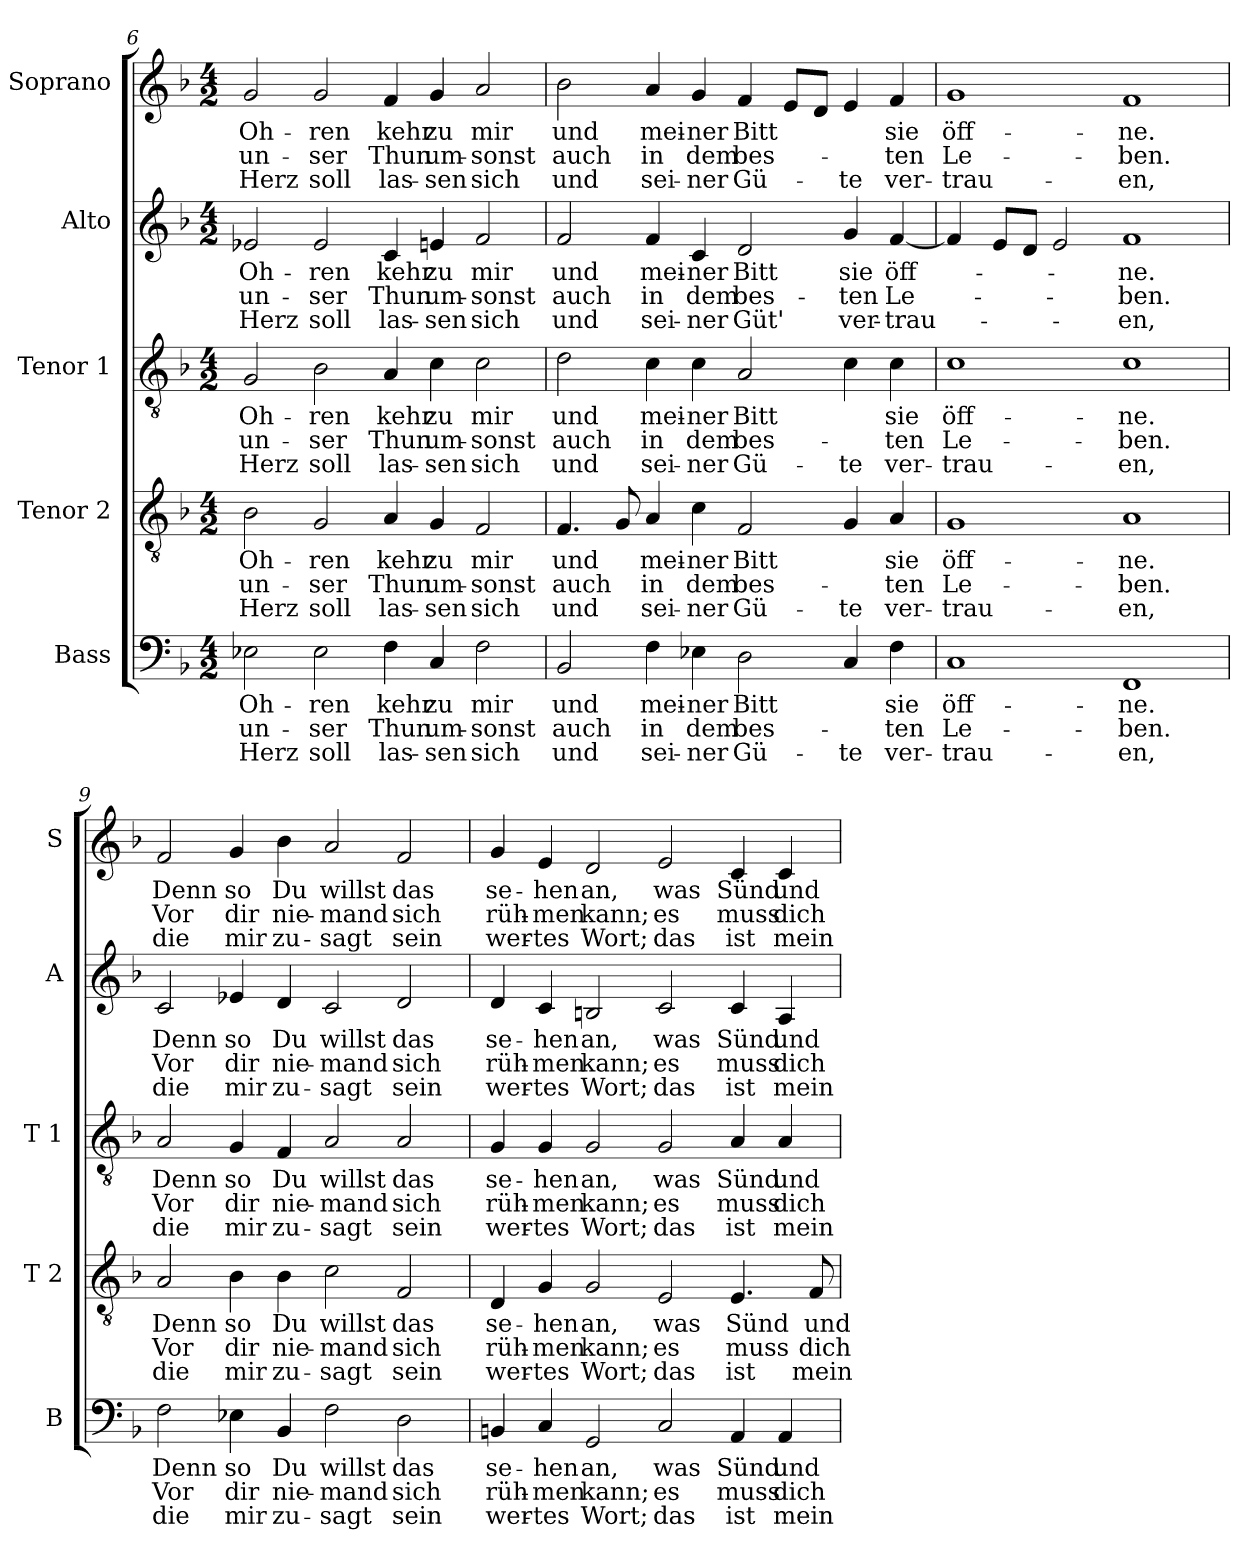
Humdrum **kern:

**kern	**text	**text	**text	**kern	**text	**text	**text	**kern	**text	**text	**text	**kern	**text	**text	**text	**kern	**text	**text	**text
*part5	*part5	*part5	*part5	*part4	*part4	*part4	*part4	*part3	*part3	*part3	*part3	*part2	*part2	*part2	*part2	*part1	*part1	*part1	*part1
*staff5	*staff5	*staff5	*staff5	*staff4	*staff4	*staff4	*staff4	*staff3	*staff3	*staff3	*staff3	*staff2	*staff2	*staff2	*staff2	*staff1	*staff1	*staff1	*staff1
*I"Bass	*	*	*	*I"Tenor 2	*	*	*	*I"Tenor 1	*	*	*	*I"Alto	*	*	*	*I"Soprano	*	*	*
*I'B	*	*	*	*I'T 2	*	*	*	*I'T 1	*	*	*	*I'A	*	*	*	*I'S	*	*	*
*clefF4	*	*	*	*clefGv2	*	*	*	*clefGv2	*	*	*	*clefG2	*	*	*	*clefG2	*	*	*
*k[b-]	*	*	*	*k[b-]	*	*	*	*k[b-]	*	*	*	*k[b-]	*	*	*	*k[b-]	*	*	*
*F:	*	*	*	*F:	*	*	*	*F:	*	*	*	*F:	*	*	*	*F:	*	*	*
*M4/2	*	*	*	*M4/2	*	*	*	*M4/2	*	*	*	*M4/2	*	*	*	*M4/2	*	*	*
=6	=6	=6	=6	=6	=6	=6	=6	=6	=6	=6	=6	=6	=6	=6	=6	=6	=6	=6	=6
!	!LO:LY:b	!LO:LY:b	!LO:LY:b	!	!LO:LY:b	!LO:LY:b	!LO:LY:b	!	!LO:LY:b	!LO:LY:b	!LO:LY:b	!	!LO:LY:b	!LO:LY:b	!LO:LY:b	!	!LO:LY:b	!LO:LY:b	!LO:LY:b
2E-X\	Oh-	un-	Herz	2B-\	Oh-	un-	Herz	2G/	Oh-	un-	Herz	2e-X/	Oh-	un-	Herz	2g/	Oh-	un-	Herz
!	!LO:LY:b	!LO:LY:b	!LO:LY:b	!	!LO:LY:b	!LO:LY:b	!LO:LY:b	!	!LO:LY:b	!LO:LY:b	!LO:LY:b	!	!LO:LY:b	!LO:LY:b	!LO:LY:b	!	!LO:LY:b	!LO:LY:b	!LO:LY:b
2E-\	-ren	-ser	soll	2G/	-ren	-ser	soll	2B-\	-ren	-ser	soll	2e-/	-ren	-ser	soll	2g/	-ren	-ser	soll
!	!LO:LY:b	!LO:LY:b	!LO:LY:b	!	!LO:LY:b	!LO:LY:b	!LO:LY:b	!	!LO:LY:b	!LO:LY:b	!LO:LY:b	!	!LO:LY:b	!LO:LY:b	!LO:LY:b	!	!LO:LY:b	!LO:LY:b	!LO:LY:b
4F\	kehr	Thun	las-	4A/	kehr	Thun	las-	4A/	kehr	Thun	las-	4c/	kehr	Thun	las-	4f/	kehr	Thun	las-
!	!LO:LY:b	!LO:LY:b	!LO:LY:b	!	!LO:LY:b	!LO:LY:b	!LO:LY:b	!	!LO:LY:b	!LO:LY:b	!LO:LY:b	!	!LO:LY:b	!LO:LY:b	!LO:LY:b	!	!LO:LY:b	!LO:LY:b	!LO:LY:b
4C/	zu	um-	-sen	4G/	zu	um-	-sen	4c\	zu	um-	-sen	4en/	zu	um-	-sen	4g/	zu	um-	-sen
!	!LO:LY:b	!LO:LY:b	!LO:LY:b	!	!LO:LY:b	!LO:LY:b	!LO:LY:b	!	!LO:LY:b	!LO:LY:b	!LO:LY:b	!	!LO:LY:b	!LO:LY:b	!LO:LY:b	!	!LO:LY:b	!LO:LY:b	!LO:LY:b
2F\	mir	-sonst	sich	2F/	mir	-sonst	sich	2c\	mir	-sonst	sich	2f/	mir	-sonst	sich	2a/	mir	-sonst	sich
!!LO:PB:g=z
=7	=7	=7	=7	=7	=7	=7	=7	=7	=7	=7	=7	=7	=7	=7	=7	=7	=7	=7	=7
!	!LO:LY:b	!LO:LY:b	!LO:LY:b	!	!LO:LY:b	!LO:LY:b	!LO:LY:b	!	!LO:LY:b	!LO:LY:b	!LO:LY:b	!	!LO:LY:b	!LO:LY:b	!LO:LY:b	!	!LO:LY:b	!LO:LY:b	!LO:LY:b
2BB-/	und	auch	und	4.F/	und	auch	und	2d\	und	auch	und	2f/	und	auch	und	2b-\	und	auch	und
.	.	.	.	8G/	.	.	.	.	.	.	.	.	.	.	.	.	.	.	.
!	!LO:LY:b	!LO:LY:b	!LO:LY:b	!	!LO:LY:b	!LO:LY:b	!LO:LY:b	!	!LO:LY:b	!LO:LY:b	!LO:LY:b	!	!LO:LY:b	!LO:LY:b	!LO:LY:b	!	!LO:LY:b	!LO:LY:b	!LO:LY:b
4F\	mei-	in	sei-	4A/	mei-	in	sei-	4c\	mei-	in	sei-	4f/	mei-	in	sei-	4a/	mei-	in	sei-
!	!LO:LY:b	!LO:LY:b	!LO:LY:b	!	!LO:LY:b	!LO:LY:b	!LO:LY:b	!	!LO:LY:b	!LO:LY:b	!LO:LY:b	!	!LO:LY:b	!LO:LY:b	!LO:LY:b	!	!LO:LY:b	!LO:LY:b	!LO:LY:b
4E-X\	-ner	dem	-ner	4c\	-ner	dem	-ner	4c\	-ner	dem	-ner	4c/	-ner	dem	-ner	4g/	-ner	dem	-ner
!	!LO:LY:b	!LO:LY:b	!LO:LY:b	!	!LO:LY:b	!LO:LY:b	!LO:LY:b	!	!LO:LY:b	!LO:LY:b	!LO:LY:b	!	!LO:LY:b	!LO:LY:b	!LO:LY:b	!	!LO:LY:b	!LO:LY:b	!LO:LY:b
2D\	Bitt	bes-	Gü-	2F/	Bitt	bes-	Gü-	2A/	Bitt	bes-	Gü-	2d/	Bitt	bes-	Güt'	4f/	Bitt	bes-	Gü-
.	.	.	.	.	.	.	.	.	.	.	.	.	.	.	.	8e/L	.	.	.
.	.	.	.	.	.	.	.	.	.	.	.	.	.	.	.	8d/J	.	.	.
!	!	!	!LO:LY:b	!	!	!	!LO:LY:b	!	!	!	!LO:LY:b	!	!LO:LY:b	!LO:LY:b	!LO:LY:b	!	!	!	!LO:LY:b
4C/	.	.	-te	4G/	.	.	-te	4c\	.	.	-te	4g/	sie	-ten	ver-	4e/	.	.	-te
!	!LO:LY:b	!LO:LY:b	!LO:LY:b	!	!LO:LY:b	!LO:LY:b	!LO:LY:b	!	!LO:LY:b	!LO:LY:b	!LO:LY:b	!	!LO:LY:b	!LO:LY:b	!LO:LY:b	!	!LO:LY:b	!LO:LY:b	!LO:LY:b
4F\	sie	-ten	ver-	4A/	sie	-ten	ver-	4c\	sie	-ten	ver-	[4f/	öff-	Le-	-trau-	4f/	sie	-ten	ver-
=8	=8	=8	=8	=8	=8	=8	=8	=8	=8	=8	=8	=8	=8	=8	=8	=8	=8	=8	=8
!	!LO:LY:b	!LO:LY:b	!LO:LY:b	!	!LO:LY:b	!LO:LY:b	!LO:LY:b	!	!LO:LY:b	!LO:LY:b	!LO:LY:b	!	!	!	!	!	!LO:LY:b	!LO:LY:b	!LO:LY:b
1C	öff-	Le-	-trau-	1G	öff-	Le-	-trau-	1c	öff-	Le-	-trau-	4f/]	.	.	.	1g	öff-	Le-	-trau-
.	.	.	.	.	.	.	.	.	.	.	.	8e/L	.	.	.	.	.	.	.
.	.	.	.	.	.	.	.	.	.	.	.	8d/J	.	.	.	.	.	.	.
.	.	.	.	.	.	.	.	.	.	.	.	2e/	.	.	.	.	.	.	.
!	!LO:LY:b	!LO:LY:b	!LO:LY:b	!	!LO:LY:b	!LO:LY:b	!LO:LY:b	!	!LO:LY:b	!LO:LY:b	!LO:LY:b	!	!LO:LY:b	!LO:LY:b	!LO:LY:b	!	!LO:LY:b	!LO:LY:b	!LO:LY:b
1FF	-ne.	-ben.	-en,	1A	-ne.	-ben.	-en,	1c	-ne.	-ben.	-en,	1f	-ne.	-ben.	-en,	1f	-ne.	-ben.	-en,
=9	=9	=9	=9	=9	=9	=9	=9	=9	=9	=9	=9	=9	=9	=9	=9	=9	=9	=9	=9
!	!LO:LY:b	!LO:LY:b	!LO:LY:b	!	!LO:LY:b	!LO:LY:b	!LO:LY:b	!	!LO:LY:b	!LO:LY:b	!LO:LY:b	!	!LO:LY:b	!LO:LY:b	!LO:LY:b	!	!LO:LY:b	!LO:LY:b	!LO:LY:b
2F\	Denn	Vor	die	2A/	Denn	Vor	die	2A/	Denn	Vor	die	2c/	Denn	Vor	die	2f/	Denn	Vor	die
!	!LO:LY:b	!LO:LY:b	!LO:LY:b	!	!LO:LY:b	!LO:LY:b	!LO:LY:b	!	!LO:LY:b	!LO:LY:b	!LO:LY:b	!	!LO:LY:b	!LO:LY:b	!LO:LY:b	!	!LO:LY:b	!LO:LY:b	!LO:LY:b
4E-X\	so	dir	mir	4B-\	so	dir	mir	4G/	so	dir	mir	4e-X/	so	dir	mir	4g/	so	dir	mir
!	!LO:LY:b	!LO:LY:b	!LO:LY:b	!	!LO:LY:b	!LO:LY:b	!LO:LY:b	!	!LO:LY:b	!LO:LY:b	!LO:LY:b	!	!LO:LY:b	!LO:LY:b	!LO:LY:b	!	!LO:LY:b	!LO:LY:b	!LO:LY:b
4BB-/	Du	nie-	zu-	4B-\	Du	nie-	zu-	4F/	Du	nie-	zu-	4d/	Du	nie-	zu-	4b-\	Du	nie-	zu-
!	!LO:LY:b	!LO:LY:b	!LO:LY:b	!	!LO:LY:b	!LO:LY:b	!LO:LY:b	!	!LO:LY:b	!LO:LY:b	!LO:LY:b	!	!LO:LY:b	!LO:LY:b	!LO:LY:b	!	!LO:LY:b	!LO:LY:b	!LO:LY:b
2F\	willst	-mand	-sagt	2c\	willst	-mand	-sagt	2A/	willst	-mand	-sagt	2c/	willst	-mand	-sagt	2a/	willst	-mand	-sagt
!	!LO:LY:b	!LO:LY:b	!LO:LY:b	!	!LO:LY:b	!LO:LY:b	!LO:LY:b	!	!LO:LY:b	!LO:LY:b	!LO:LY:b	!	!LO:LY:b	!LO:LY:b	!LO:LY:b	!	!LO:LY:b	!LO:LY:b	!LO:LY:b
2D\	das	sich	sein	2F/	das	sich	sein	2A/	das	sich	sein	2d/	das	sich	sein	2f/	das	sich	sein
=10	=10	=10	=10	=10	=10	=10	=10	=10	=10	=10	=10	=10	=10	=10	=10	=10	=10	=10	=10
!	!LO:LY:b	!LO:LY:b	!LO:LY:b	!	!LO:LY:b	!LO:LY:b	!LO:LY:b	!	!LO:LY:b	!LO:LY:b	!LO:LY:b	!	!LO:LY:b	!LO:LY:b	!LO:LY:b	!	!LO:LY:b	!LO:LY:b	!LO:LY:b
4BBn/	se-	rüh-	wer-	4D/	se-	rüh-	wer-	4G/	se-	rüh-	wer-	4d/	se-	rüh-	wer-	4g/	se-	rüh-	wer-
!	!LO:LY:b	!LO:LY:b	!LO:LY:b	!	!LO:LY:b	!LO:LY:b	!LO:LY:b	!	!LO:LY:b	!LO:LY:b	!LO:LY:b	!	!LO:LY:b	!LO:LY:b	!LO:LY:b	!	!LO:LY:b	!LO:LY:b	!LO:LY:b
4C/	-hen	-men	-tes	4G/	-hen	-men	-tes	4G/	-hen	-men	-tes	4c/	-hen	-men	-tes	4e/	-hen	-men	-tes
!	!LO:LY:b	!LO:LY:b	!LO:LY:b	!	!LO:LY:b	!LO:LY:b	!LO:LY:b	!	!LO:LY:b	!LO:LY:b	!LO:LY:b	!	!LO:LY:b	!LO:LY:b	!LO:LY:b	!	!LO:LY:b	!LO:LY:b	!LO:LY:b
2GG/	an,	kann;	Wort;	2G/	an,	kann;	Wort;	2G/	an,	kann;	Wort;	2Bn/	an,	kann;	Wort;	2d/	an,	kann;	Wort;
!	!LO:LY:b	!LO:LY:b	!LO:LY:b	!	!LO:LY:b	!LO:LY:b	!LO:LY:b	!	!LO:LY:b	!LO:LY:b	!LO:LY:b	!	!LO:LY:b	!LO:LY:b	!LO:LY:b	!	!LO:LY:b	!LO:LY:b	!LO:LY:b
2C/	was	es	das	2E/	was	es	das	2G/	was	es	das	2c/	was	es	das	2e/	was	es	das
!	!LO:LY:b	!LO:LY:b	!LO:LY:b	!	!LO:LY:b	!LO:LY:b	!LO:LY:b	!	!LO:LY:b	!LO:LY:b	!LO:LY:b	!	!LO:LY:b	!LO:LY:b	!LO:LY:b	!	!LO:LY:b	!LO:LY:b	!LO:LY:b
4AA/	Sünd	muss	ist	4.E/	Sünd	muss	ist	4A/	Sünd	muss	ist	4c/	Sünd	muss	ist	4c/	Sünd	muss	ist
!	!LO:LY:b	!LO:LY:b	!LO:LY:b	!	!	!	!	!	!LO:LY:b	!LO:LY:b	!LO:LY:b	!	!LO:LY:b	!LO:LY:b	!LO:LY:b	!	!LO:LY:b	!LO:LY:b	!LO:LY:b
4AA/	und	dich	mein	.	.	.	.	4A/	und	dich	mein	4A/	und	dich	mein	4c/	und	dich	mein
!	!	!	!	!	!LO:LY:b	!LO:LY:b	!LO:LY:b	!	!	!	!	!	!	!	!	!	!	!	!
.	.	.	.	8F/	und	dich	mein	.	.	.	.	.	.	.	.	.	.	.	.
=	=	=	=	=	=	=	=	=	=	=	=	=	=	=	=	=	=	=	=
*-	*-	*-	*-	*-	*-	*-	*-	*-	*-	*-	*-	*-	*-	*-	*-	*-	*-	*-	*-
